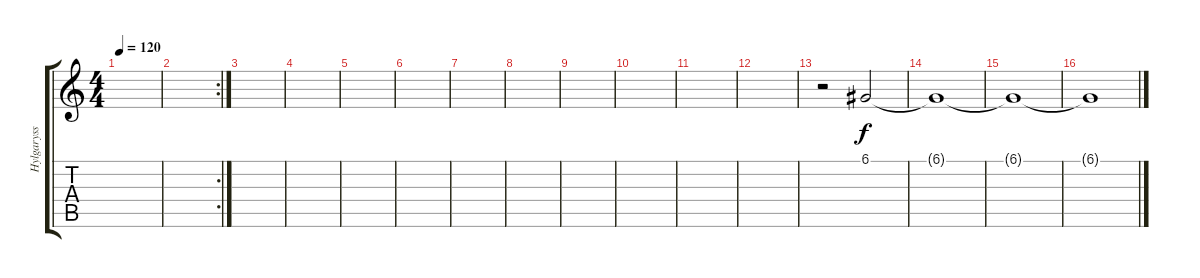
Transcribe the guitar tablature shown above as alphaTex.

\track ("Hylgaryss" "Hylgaryss") {instrument churchorgan}
\staff {score tabs}
\tuning (D4 A3 F3 C3 G2 C2) {hide}
\ts (4 4)
\tempo 120
\clef g2
\ks c
|
\rc 2
|
|
|
|
|
|
|
|
|
|
|
r.2 6.1.2{volume 0} |
6.1{t}.1{volume 8} |
6.1{t}.1 |
6.1{t}.1
